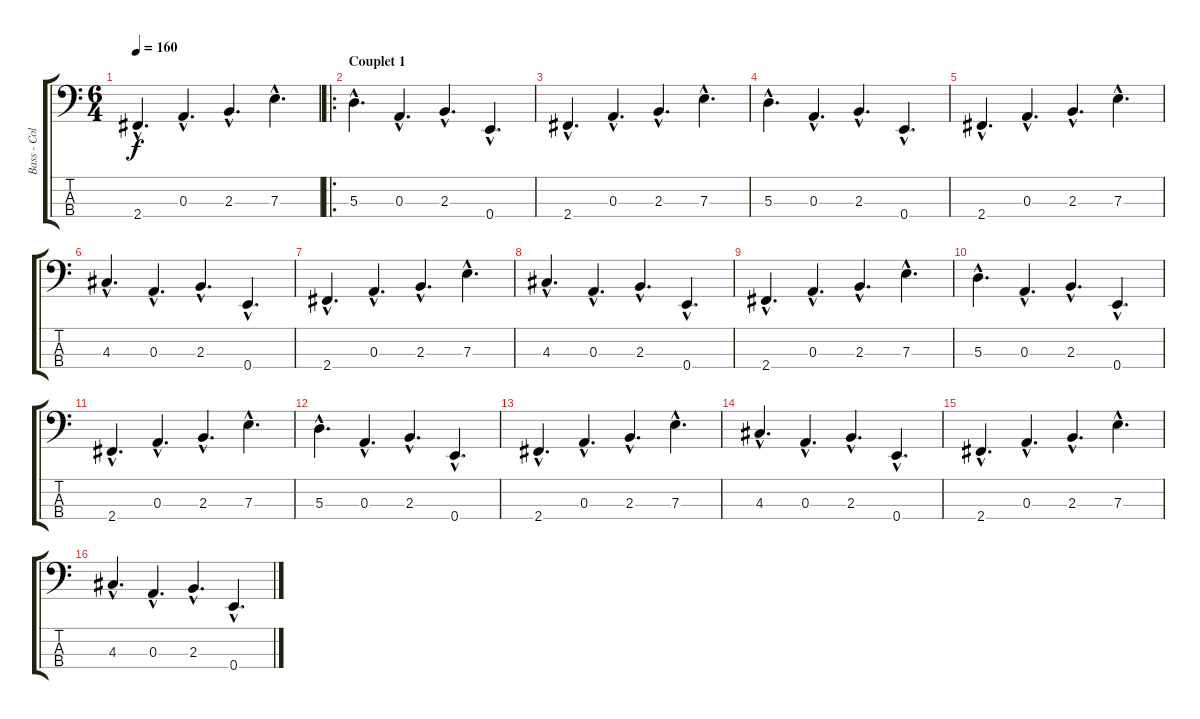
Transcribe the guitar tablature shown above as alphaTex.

\track ("Bass - Colin Greenwood" "Bass - Col") {instrument electricbassfinger}
\staff {score tabs}
\tuning (G2 D2 A1 E1) {hide}
\ts (6 4)
\tempo 160
\clef f4
\ks c
2.4{hac}.4{d dy f} 0.3{hac}.4{d} 2.3{hac}.4{d} 7.3{hac}.4{d} |
\ro
\section ("" "Couplet 1")
5.3{hac}.4{d} 0.3{hac}.4{d} 2.3{hac}.4{d} 0.4{hac}.4{d} |
2.4{hac}.4{d} 0.3{hac}.4{d} 2.3{hac}.4{d} 7.3{hac}.4{d} |
5.3{hac}.4{d} 0.3{hac}.4{d} 2.3{hac}.4{d} 0.4{hac}.4{d} |
2.4{hac}.4{d} 0.3{hac}.4{d} 2.3{hac}.4{d} 7.3{hac}.4{d} |
4.3{hac}.4{d} 0.3{hac}.4{d} 2.3{hac}.4{d} 0.4{hac}.4{d} |
2.4{hac}.4{d} 0.3{hac}.4{d} 2.3{hac}.4{d} 7.3{hac}.4{d} |
4.3{hac}.4{d} 0.3{hac}.4{d} 2.3{hac}.4{d} 0.4{hac}.4{d} |
2.4{hac}.4{d} 0.3{hac}.4{d} 2.3{hac}.4{d} 7.3{hac}.4{d} |
5.3{hac}.4{d} 0.3{hac}.4{d} 2.3{hac}.4{d} 0.4{hac}.4{d} |
2.4{hac}.4{d} 0.3{hac}.4{d} 2.3{hac}.4{d} 7.3{hac}.4{d} |
5.3{hac}.4{d} 0.3{hac}.4{d} 2.3{hac}.4{d} 0.4{hac}.4{d} |
2.4{hac}.4{d} 0.3{hac}.4{d} 2.3{hac}.4{d} 7.3{hac}.4{d} |
4.3{hac}.4{d} 0.3{hac}.4{d} 2.3{hac}.4{d} 0.4{hac}.4{d} |
2.4{hac}.4{d} 0.3{hac}.4{d} 2.3{hac}.4{d} 7.3{hac}.4{d} |
4.3{hac}.4{d} 0.3{hac}.4{d} 2.3{hac}.4{d} 0.4{hac}.4{d}
